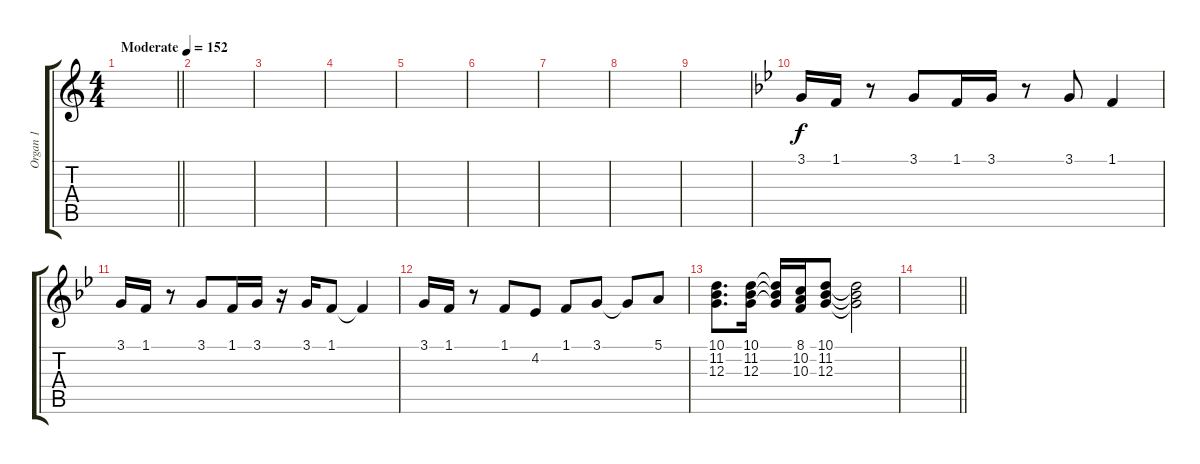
\track ("Organ 1" "Organ 1") {instrument percussiveorgan}
\staff {score tabs}
\tuning (E4 B3 G3 D3 A2 E2) {hide}
\ts (4 4)
\tempo (152 "Moderate")
\clef g2
\barLineRight lightlight
\ks c
|
|
|
|
|
|
|
|
|
\ks bb
3.1.16 1.1.16 r.8 3.1.8 1.1.16 3.1.16 r.8 3.1.8 1.1.4 |
3.1.16 1.1.16 r.8 3.1.8 1.1.16 3.1.16 r.16 3.1.16 1.1.8 1.1{t}.4 |
3.1.16 1.1.16 r.8 1.1.8 4.2.8 1.1.8 3.1.8 3.1{t}.8 5.1.8 |
(10.1 11.2 12.3).8{d} (10.1 11.2 12.3).16 (10.1{t} 11.2{t} 12.3{t}).16 (8.1 10.2 10.3).16 (10.1 11.2 12.3).8 (10.1{t} 11.2{t} 12.3{t}).2 |
\barLineRight lightlight
